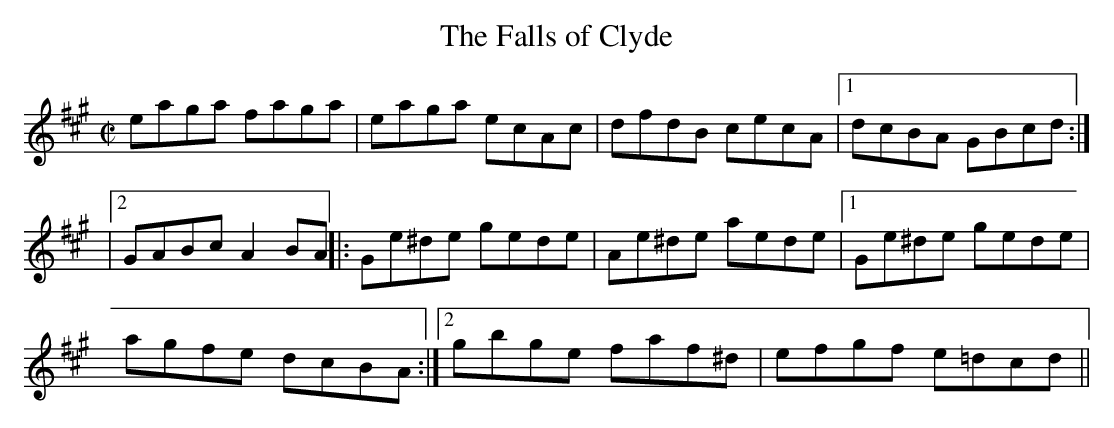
X:1
T:Falls of Clyde, The
L:1/8
M:C|
K:A
eaga faga|eaga ecAc|dfdB cecA|1 dcBA GBcd:|
|2 GABc A2 BA||:Ge^de gede|Ae^de aede|1 Ge^de gede|
agfe dcBA:|2 gbge faf^d|efgf e=dcd||
